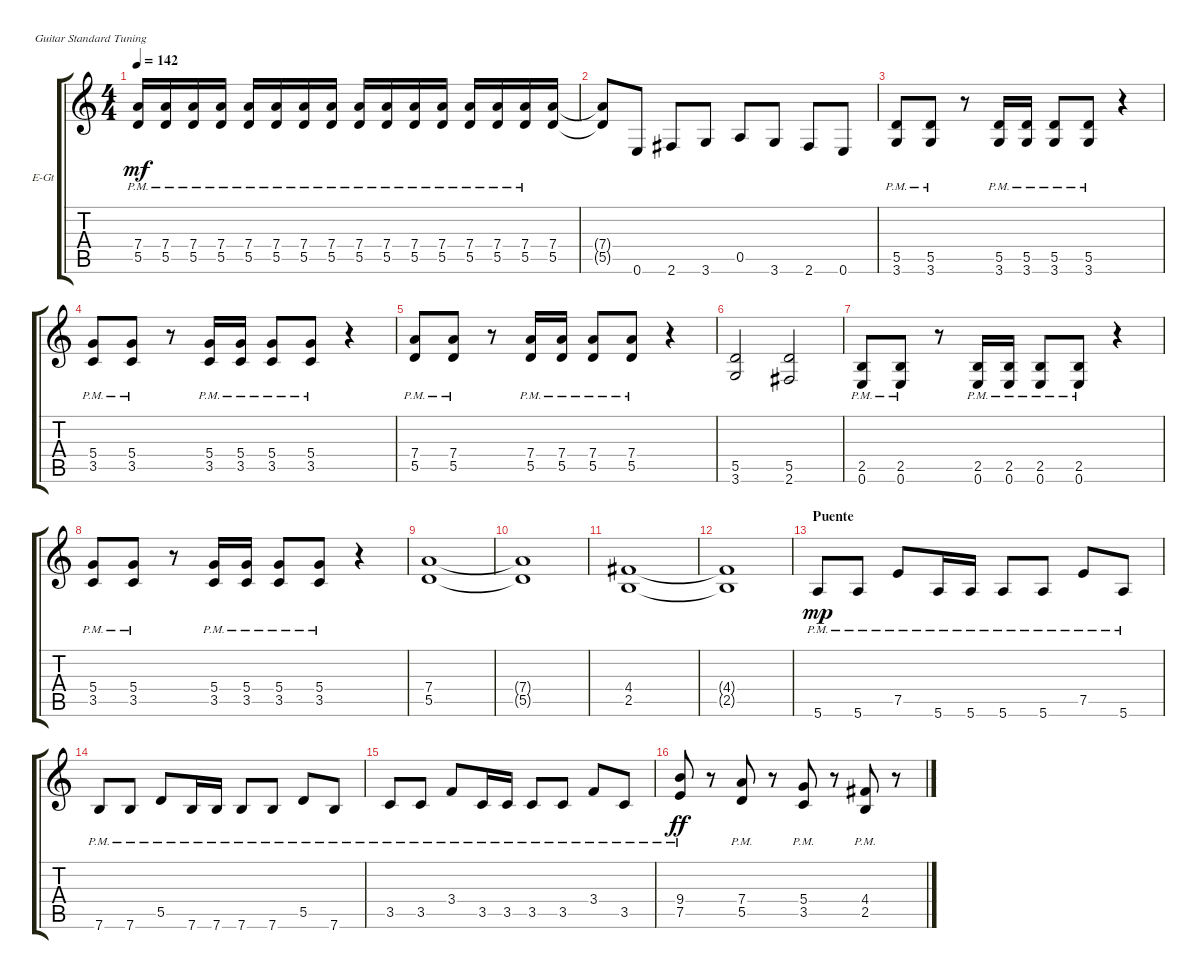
\bracketExtendMode groupsimilarinstruments
\firstSystemTrackNameOrientation horizontal
\otherSystemsTrackNameOrientation horizontal
\track ("Guitarra" "E-Gt") {instrument distortionguitar}
\staff {score tabs}
\tuning (E4 B3 G3 D3 A2 E2)
\ts (4 4)
\tempo 142
\clef g2
\ks c
(5.5{pm} 7.4{pm}).16{dy mf} (5.5{pm} 7.4{pm}).16 (5.5{pm} 7.4{pm}).16 (5.5{pm} 7.4{pm}).16 (5.5{pm} 7.4{pm}).16 (5.5{pm} 7.4{pm}).16 (5.5{pm} 7.4{pm}).16 (5.5{pm} 7.4{pm}).16 (5.5{pm} 7.4{pm}).16 (5.5{pm} 7.4{pm}).16 (5.5{pm} 7.4{pm}).16 (5.5{pm} 7.4{pm}).16 (5.5{pm} 7.4{pm}).16 (5.5{pm} 7.4{pm}).16 (5.5{pm} 7.4{pm}).16 (5.5 7.4).16 |
(5.5{t} 7.4{t}).8 0.6.8 2.6.8 3.6.8 0.5.8 3.6.8 2.6.8 0.6.8 |
(3.6{pm} 5.5{pm}).8 (3.6{pm} 5.5{pm}).8 r.8 (3.6{pm} 5.5{pm}).16 (3.6{pm} 5.5{pm}).16 (3.6{pm} 5.5{pm}).8 (3.6{pm} 5.5{pm}).8 r.4 |
(3.5{pm} 5.4{pm}).8 (3.5{pm} 5.4{pm}).8 r.8 (3.5{pm} 5.4{pm}).16 (3.5{pm} 5.4{pm}).16 (3.5{pm} 5.4{pm}).8 (3.5{pm} 5.4{pm}).8 r.4 |
(5.5{pm} 7.4{pm}).8 (5.5{pm} 7.4{pm}).8 r.8 (5.5{pm} 7.4{pm}).16 (5.5{pm} 7.4{pm}).16 (5.5{pm} 7.4{pm}).8 (5.5{pm} 7.4{pm}).8 r.4 |
(3.6 5.5).2 (2.6 5.5).2 |
(0.6{pm} 2.5{pm}).8 (0.6{pm} 2.5{pm}).8 r.8 (0.6{pm} 2.5{pm}).16 (0.6{pm} 2.5{pm}).16 (0.6{pm} 2.5{pm}).8 (0.6{pm} 2.5{pm}).8 r.4 |
(3.5{pm} 5.4{pm}).8 (3.5{pm} 5.4{pm}).8 r.8 (3.5{pm} 5.4{pm}).16 (3.5{pm} 5.4{pm}).16 (3.5{pm} 5.4{pm}).8 (3.5{pm} 5.4{pm}).8 r.4 |
(5.5 7.4).1 |
(5.5{t} 7.4{t}).1 |
(2.5 4.4).1 |
(2.5{t} 4.4{t}).1 |
\section ("" "Puente")
5.6{pm}.8{dy mp} 5.6{pm}.8 7.5{pm}.8 5.6{pm}.16 5.6{pm}.16 5.6{pm}.8 5.6{pm}.8 7.5{pm}.8 5.6{pm}.8 |
7.6{pm}.8 7.6{pm}.8 5.5{pm}.8 7.6{pm}.16 7.6{pm}.16 7.6{pm}.8 7.6{pm}.8 5.5{pm}.8 7.6{pm}.8 |
3.5{pm}.8 3.5{pm}.8 3.4{pm}.8 3.5{pm}.16 3.5{pm}.16 3.5{pm}.8 3.5{pm}.8 3.4{pm}.8 3.5{pm}.8 |
(7.5{pm} 9.4{pm}).8{dy ff} r.8 (5.5{pm} 7.4{pm}).8 r.8 (3.5{pm} 5.4{pm}).8 r.8 (2.5{pm} 4.4{pm}).8 r.8
